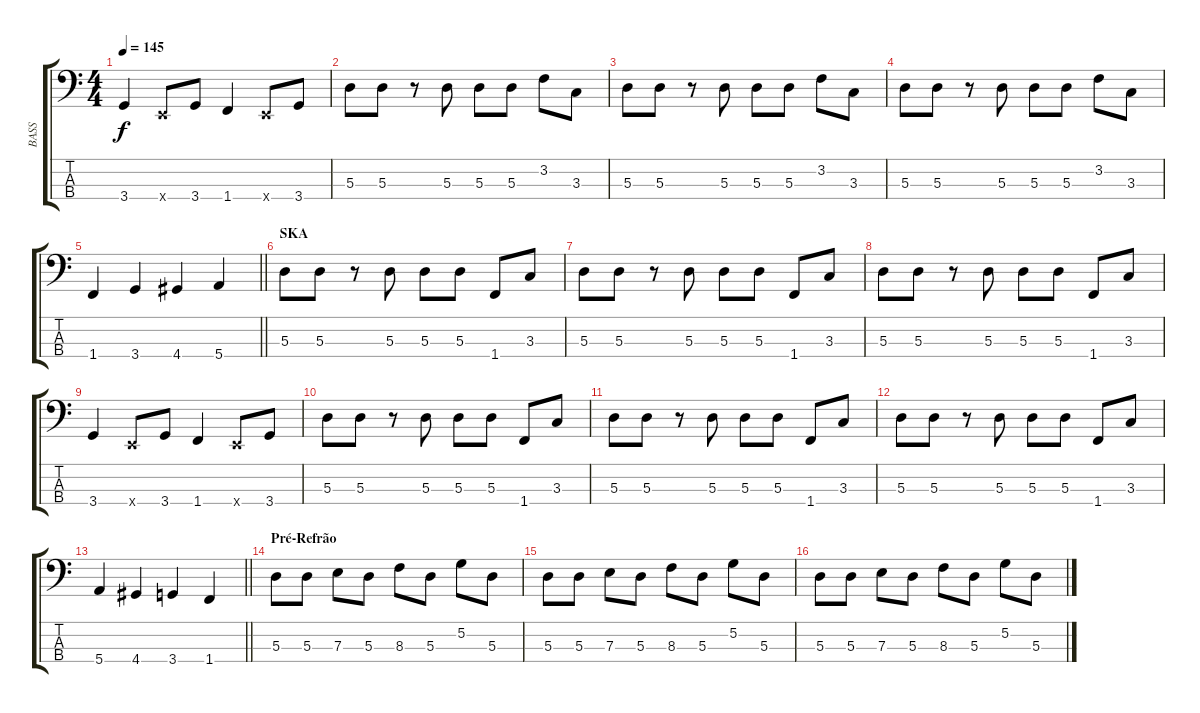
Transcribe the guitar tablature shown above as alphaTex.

\track ("BASS" "BASS") {instrument electricbassfinger}
\staff {score tabs}
\tuning (G2 D2 A1 E1) {hide}
\ts (4 4)
\tempo 145
\clef f4
\ks c
3.4.4{dy f} 0.4{x}.8 3.4.8 1.4.4 0.4{x}.8 3.4.8 |
5.3.8 5.3.8 r.8 5.3.8 5.3.8 5.3.8 3.2.8 3.3.8 |
5.3.8 5.3.8 r.8 5.3.8 5.3.8 5.3.8 3.2.8 3.3.8 |
5.3.8 5.3.8 r.8 5.3.8 5.3.8 5.3.8 3.2.8 3.3.8 |
\barLineRight lightlight
1.4.4 3.4.4 4.4.4 5.4.4 |
\section ("" "SKA")
5.3.8 5.3.8 r.8 5.3.8 5.3.8 5.3.8 1.4.8 3.3.8 |
5.3.8 5.3.8 r.8 5.3.8 5.3.8 5.3.8 1.4.8 3.3.8 |
5.3.8 5.3.8 r.8 5.3.8 5.3.8 5.3.8 1.4.8 3.3.8 |
3.4.4 0.4{x}.8 3.4.8 1.4.4 0.4{x}.8 3.4.8 |
5.3.8 5.3.8 r.8 5.3.8 5.3.8 5.3.8 1.4.8 3.3.8 |
5.3.8 5.3.8 r.8 5.3.8 5.3.8 5.3.8 1.4.8 3.3.8 |
5.3.8 5.3.8 r.8 5.3.8 5.3.8 5.3.8 1.4.8 3.3.8 |
\barLineRight lightlight
5.4.4 4.4.4 3.4.4 1.4.4 |
\section ("" "Pré-Refrão")
5.3.8 5.3.8 7.3.8 5.3.8 8.3.8 5.3.8 5.2.8 5.3.8 |
5.3.8 5.3.8 7.3.8 5.3.8 8.3.8 5.3.8 5.2.8 5.3.8 |
5.3.8 5.3.8 7.3.8 5.3.8 8.3.8 5.3.8 5.2.8 5.3.8
